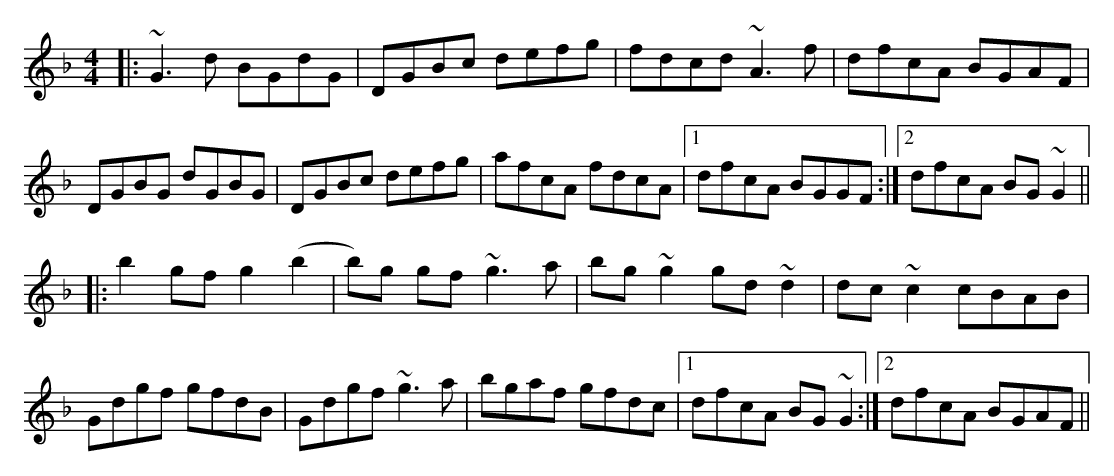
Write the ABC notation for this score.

X:1
M:4/4
K:Gdor
|:~G3 d BGdG|DGBc defg|fdcd ~A3 f|dfcA BGAF|
DGBG dGBG|DGBc defg|afcA fdcA|1 dfcA BGGF:|2 dfcA BG ~G2||
|:b2 gf g2 (b2|b)g gf ~g3 a|bg ~g2 gd ~d2|dc ~c2 cBAB|
Gdgf gfdB|Gdgf ~g3 a|bgaf gfdc|1 dfcA BG ~G2:|2 dfcA BGAF||
